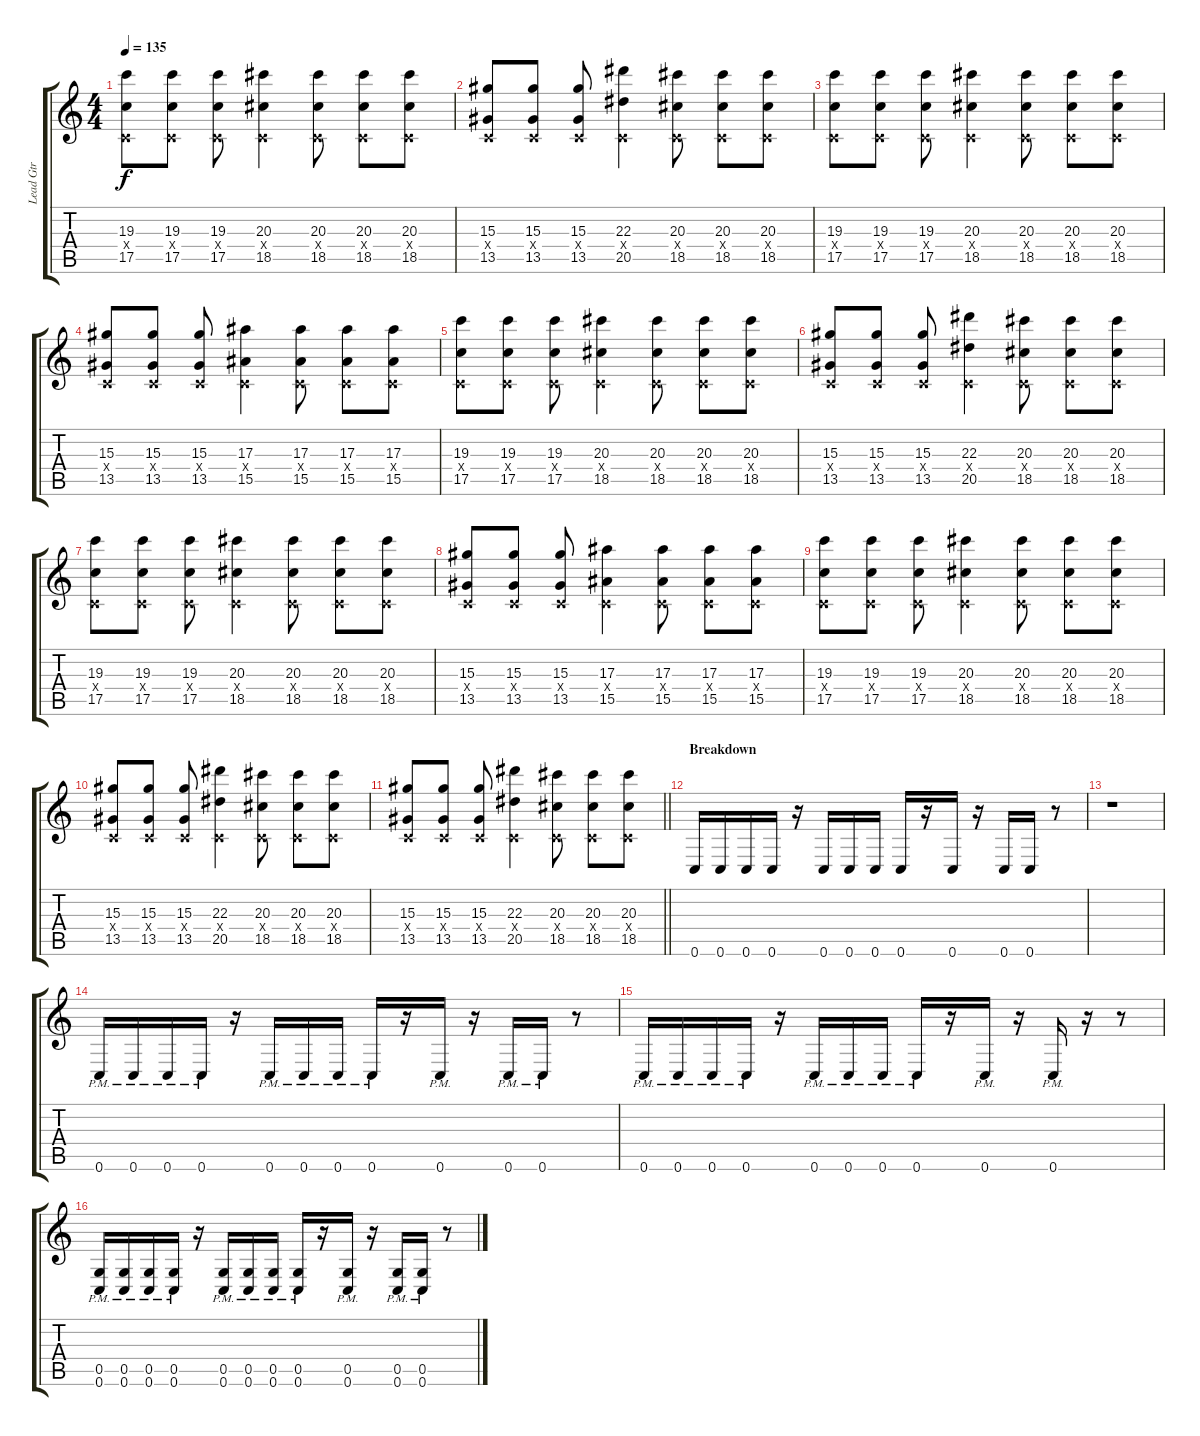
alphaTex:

\track ("Lead Gtr" "Lead Gtr") {instrument distortionguitar}
\staff {score tabs}
\tuning (D4 A3 F3 C3 G2 C2) {hide}
\ts (4 4)
\tempo 135
\clef g2
\ks c
(19.3 0.4{x} 17.5).8{dy f} (19.3 0.4{x} 17.5).8 (19.3 0.4{x} 17.5).8 (20.3 0.4{x} 18.5).4 (20.3 0.4{x} 18.5).8 (20.3 0.4{x} 18.5).8 (20.3 0.4{x} 18.5).8 |
(15.3 0.4{x} 13.5).8 (15.3 0.4{x} 13.5).8 (15.3 0.4{x} 13.5).8 (22.3 0.4{x} 20.5).4 (20.3 0.4{x} 18.5).8 (20.3 0.4{x} 18.5).8 (20.3 0.4{x} 18.5).8 |
(19.3 0.4{x} 17.5).8 (19.3 0.4{x} 17.5).8 (19.3 0.4{x} 17.5).8 (20.3 0.4{x} 18.5).4 (20.3 0.4{x} 18.5).8 (20.3 0.4{x} 18.5).8 (20.3 0.4{x} 18.5).8 |
(15.3 0.4{x} 13.5).8 (15.3 0.4{x} 13.5).8 (15.3 0.4{x} 13.5).8 (17.3 0.4{x} 15.5).4 (17.3 0.4{x} 15.5).8 (17.3 0.4{x} 15.5).8 (17.3 0.4{x} 15.5).8 |
(19.3 0.4{x} 17.5).8 (19.3 0.4{x} 17.5).8 (19.3 0.4{x} 17.5).8 (20.3 0.4{x} 18.5).4 (20.3 0.4{x} 18.5).8 (20.3 0.4{x} 18.5).8 (20.3 0.4{x} 18.5).8 |
(15.3 0.4{x} 13.5).8 (15.3 0.4{x} 13.5).8 (15.3 0.4{x} 13.5).8 (22.3 0.4{x} 20.5).4 (20.3 0.4{x} 18.5).8 (20.3 0.4{x} 18.5).8 (20.3 0.4{x} 18.5).8 |
(19.3 0.4{x} 17.5).8 (19.3 0.4{x} 17.5).8 (19.3 0.4{x} 17.5).8 (20.3 0.4{x} 18.5).4 (20.3 0.4{x} 18.5).8 (20.3 0.4{x} 18.5).8 (20.3 0.4{x} 18.5).8 |
(15.3 0.4{x} 13.5).8 (15.3 0.4{x} 13.5).8 (15.3 0.4{x} 13.5).8 (17.3 0.4{x} 15.5).4 (17.3 0.4{x} 15.5).8 (17.3 0.4{x} 15.5).8 (17.3 0.4{x} 15.5).8 |
(19.3 0.4{x} 17.5).8 (19.3 0.4{x} 17.5).8 (19.3 0.4{x} 17.5).8 (20.3 0.4{x} 18.5).4 (20.3 0.4{x} 18.5).8 (20.3 0.4{x} 18.5).8 (20.3 0.4{x} 18.5).8 |
(15.3 0.4{x} 13.5).8 (15.3 0.4{x} 13.5).8 (15.3 0.4{x} 13.5).8 (22.3 0.4{x} 20.5).4 (20.3 0.4{x} 18.5).8 (20.3 0.4{x} 18.5).8 (20.3 0.4{x} 18.5).8 |
\barLineRight lightlight
(15.3 0.4{x} 13.5).8 (15.3 0.4{x} 13.5).8 (15.3 0.4{x} 13.5).8 (22.3 0.4{x} 20.5).4 (20.3 0.4{x} 18.5).8 (20.3 0.4{x} 18.5).8 (20.3 0.4{x} 18.5).8 |
\section ("" "Breakdown")
0.6.16 0.6.16 0.6.16 0.6.16 r.16 0.6.16 0.6.16 0.6.16 0.6.16 r.16 0.6.16 r.16 0.6.16 0.6.16 r.8 |
r.1 |
0.6{pm}.16 0.6{pm}.16 0.6{pm}.16 0.6{pm}.16 r.16 0.6{pm}.16 0.6{pm}.16 0.6{pm}.16 0.6{pm}.16 r.16 0.6{pm}.16 r.16 0.6{pm}.16 0.6{pm}.16 r.8 |
0.6{pm}.16 0.6{pm}.16 0.6{pm}.16 0.6{pm}.16 r.16 0.6{pm}.16 0.6{pm}.16 0.6{pm}.16 0.6{pm}.16 r.16 0.6{pm}.16 r.16 0.6{pm}.16 r.16 r.8 |
(0.5{pm} 0.6{pm}).16 (0.5{pm} 0.6{pm}).16 (0.5{pm} 0.6{pm}).16 (0.5{pm} 0.6{pm}).16 r.16 (0.5{pm} 0.6{pm}).16 (0.5{pm} 0.6{pm}).16 (0.5{pm} 0.6{pm}).16 (0.5{pm} 0.6{pm}).16 r.16 (0.5{pm} 0.6{pm}).16 r.16 (0.5{pm} 0.6{pm}).16 (0.5{pm} 0.6{pm}).16 r.8
